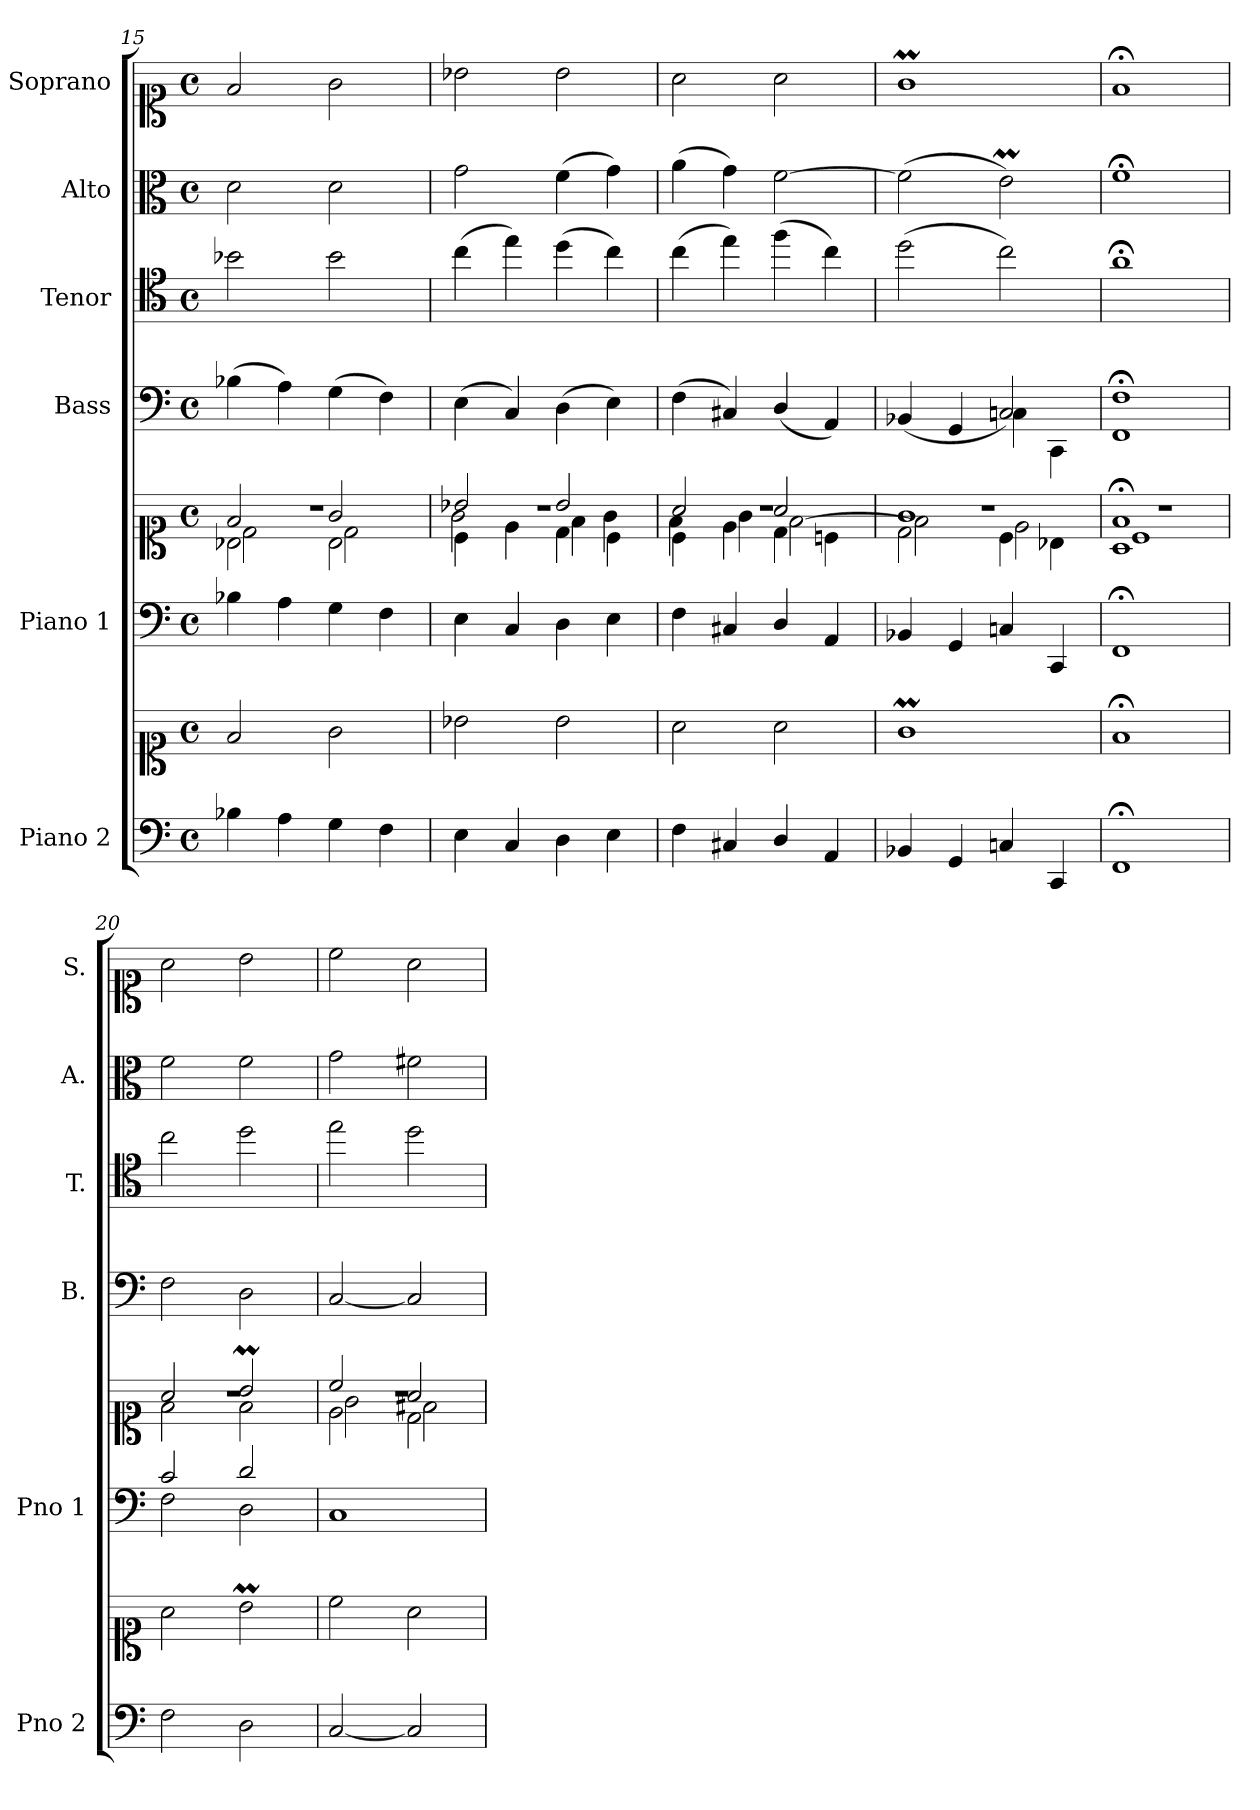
**kern	**kern	**kern	**kern	**kern	**kern	**kern	**kern
*part6	*part6	*part5	*part5	*part4	*part3	*part2	*part1
*staff8	*staff7	*staff6	*staff5	*staff4	*staff3	*staff2	*staff1
*I"Piano 2	*	*I"Piano 1	*	*I"Bass	*I"Tenor	*I"Alto	*I"Soprano
*I'Pno 2	*	*I'Pno 1	*	*I'B.	*I'T.	*I'A.	*I'S.
!!LO:PB:g=z
*clefF4	*clefC1	*clefF4	*clefC1	*clefF4	*clefC4	*clefC3	*clefC1
*	*	*	*	*	*ITrd7c12	*	*
*k[]	*k[]	*k[]	*k[]	*k[]	*k[]	*k[]	*k[]
*M4/4	*M4/4	*M4/4	*M4/4	*M4/4	*M4/4	*M4/4	*M4/4
*met(c)	*met(c)	*met(c)	*met(c)	*met(c)	*met(c)	*met(c)	*met(c)
=15	=15	=15	=15	=15	=15	=15	=15
*	*	*	*^	*	*	*	*
*	*	*	*	*^	*	*	*	*
*	*	*	*	*	*^	*	*	*	*
4B-X\	2f/	4B-X\	2f/	2B-X\	2d\	1r	(4B-X\	2B-X\	2d\	2f/
4A\	.	4A\	.	.	.	.	4A\)	.	.	.
4G\	2g\	4G\	2g/	2B-\	2d\	.	(4G\	2B-\	2d\	2g\
4F\	.	4F\	.	.	.	.	4F\)	.	.	.
=16	=16	=16	=16	=16	=16	=16	=16	=16	=16	=16
4E\	2b-X\	4E\	2b-X/	4c\	2g\	1r	(4E\	(4c\	2g\	2b-X\
4C/	.	4C/	.	4e\	.	.	4C/)	4e\)	.	.
4D\	2b-\	4D\	2b-/	4d\	4f\	.	(4D\	(4d\	(4f\	2b-\
4E\	.	4E\	.	4c\	4g\	.	4E\)	4c\)	4g\)	.
=17	=17	=17	=17	=17	=17	=17	=17	=17	=17	=17
4F\	2a\	4F\	2a/	4c\	4f\	1r	(4F\	(4c\	(4a\	2a\
4C#X/	.	4C#X/	.	4e\	4g\	.	4C#X/)	4e\)	4g\)	.
4D/	2a\	4D/	2a/	4d\	[<2f\	.	(4D/	(4f\	[>2f\	2a\
4AA/	.	4AA/	.	4cn\	.	.	4AA/)	4c\)	.	.
=18	=18	=18	=18	=18	=18	=18	=18	=18	=18	=18
*	*	*	*	*	*	*	*^	*	*	*
4BB-X/	1gM\	4BB-X/	1g/	2d\	2f\]	1r	(4BB-X/	2ryy	(2d\	(2f\]	1gM\
4GG/	.	4GG/	.	.	.	.	4GG/	.	.	.	.
4Cn/	.	4Cn/	.	4c\	2e\	.	2Cn/)	4Cn\	2c\)	2em\)	.
4CC/	.	4CC/	.	4B-X\	.	.	.	4CC\	.	.	.
=19	=19	=19	=19	=19	=19	=19	=19	=19	=19	=19	=19
1FF;/	1f;</	1FF;</	1f;</	1A\	1c\	1r	1F;</	1FF\	1A;<\	1f;<\	1f;</
*	*	*	*	*	*v	*v	*	*	*	*	*
*	*	*	*	*	*	*v	*v	*	*	*
=20	=20	=20	=20	=20	=20	=20	=20	=20	=20
*	*	*^	*	*	*	*	*	*	*
2F\	2a\	2c/	2F\	2a/	2f\	1r	2F\	2c\	2f\	2a\
2D\	2bm\	2d/	2D\	2bm/	2f\	.	2D\	2d\	2f\	2b\
*	*	*v	*v	*	*	*	*	*	*	*
=21	=21	=21	=21	=21	=21	=21	=21	=21	=21
*	*	*	*	*	*^	*	*	*	*
[<2C/	2cc\	1C/	2cc/	2e\	2g\	1r	[<2C/	2e\	2g\	2cc\
2C/]	2a\	.	2a/	2d\	2f#X\	.	2C/]	2d\	2f#X\	2a\
*	*	*	*v	*v	*v	*v	*	*	*	*
=	=	=	=	=	=	=	=
*-	*-	*-	*-	*-	*-	*-	*-
